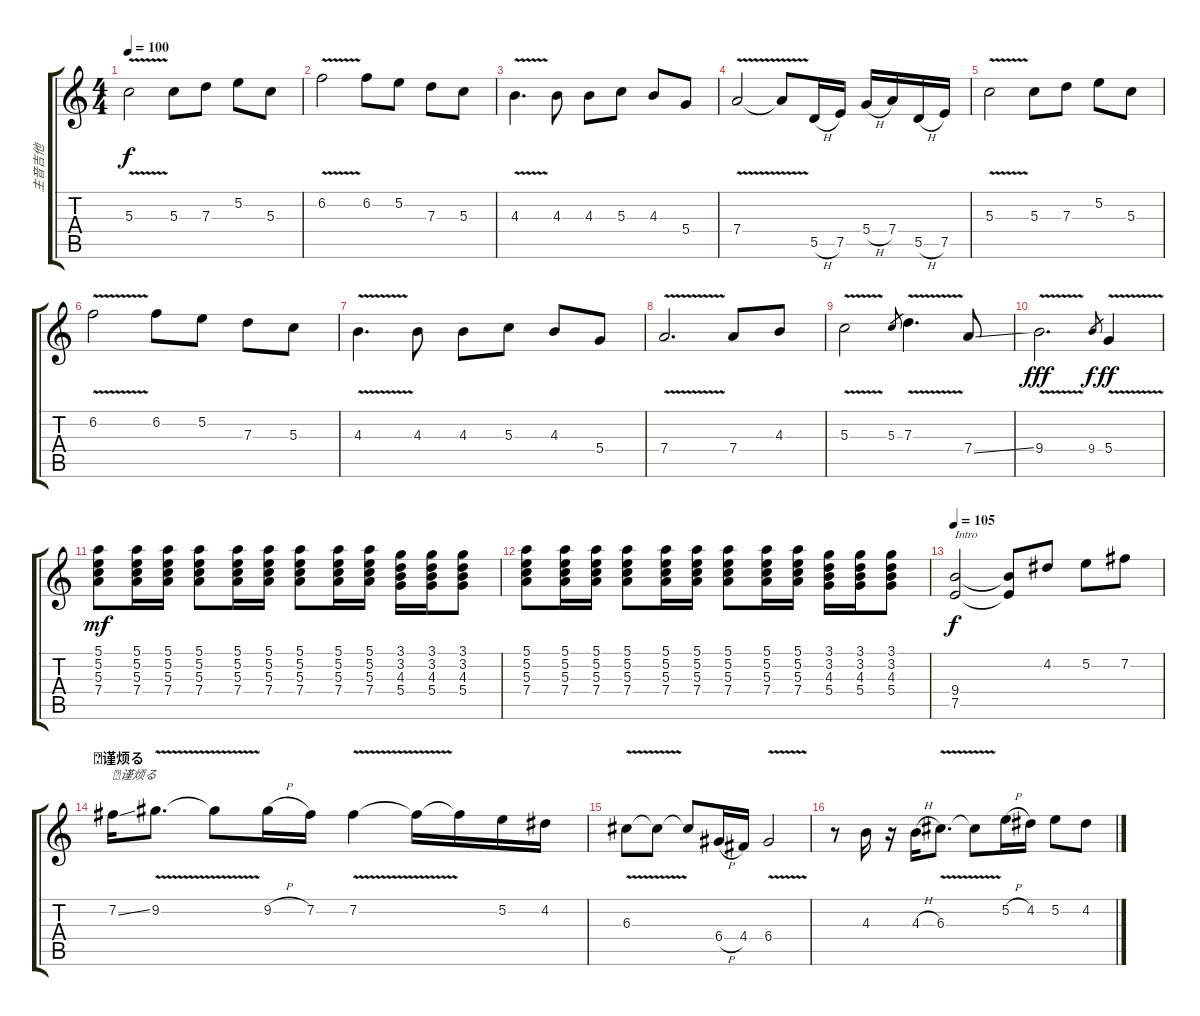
\track ("主音吉他" "主音吉他") {instrument overdrivenguitar}
\staff {score tabs}
\tuning (E4 B3 G3 D3 A2 E2) {hide}
\ts (4 4)
\tempo 100
\clef g2
\ks c
5.3{v}.2{dy f} 5.3.8 7.3.8 5.2.8 5.3.8 |
6.2{v}.2 6.2.8 5.2.8 7.3.8 5.3.8 |
4.3{v}.4{d} 4.3.8 4.3.8 5.3.8 4.3.8 5.4.8 |
7.4{v}.2 7.4{t}.8 5.5{h}.16 7.5.16 5.4{h}.16 7.4.16 5.5{h}.16 7.5.16 |
5.3{v}.2 5.3.8 7.3.8 5.2.8 5.3.8 |
6.2{v}.2 6.2.8 5.2.8 7.3.8 5.3.8 |
4.3{v}.4{d} 4.3.8 4.3.8 5.3.8 4.3.8 5.4.8 |
7.4{v}.2{d} 7.4.8 4.3.8 |
5.3{v}.2 5.3.8{gr} 7.3{v}.4{d} 7.4{ss}.8 |
9.4{v}.2{d dy fff} 9.4.8{gr dy f} 5.4{v}.4{dy ff} |
(5.1 5.2 5.3 7.4).8{dy mf} (5.1 5.2 5.3 7.4).16 (5.1 5.2 5.3 7.4).16 (5.1 5.2 5.3 7.4).8 (5.1 5.2 5.3 7.4).16 (5.1 5.2 5.3 7.4).16 (5.1 5.2 5.3 7.4).8 (5.1 5.2 5.3 7.4).16 (5.1 5.2 5.3 7.4).16 (3.1 3.2 4.3 5.4).16 (3.1 3.2 4.3 5.4).16 (3.1 3.2 4.3 5.4).8 |
(5.1 5.2 5.3 7.4).8 (5.1 5.2 5.3 7.4).16 (5.1 5.2 5.3 7.4).16 (5.1 5.2 5.3 7.4).8 (5.1 5.2 5.3 7.4).16 (5.1 5.2 5.3 7.4).16 (5.1 5.2 5.3 7.4).8 (5.1 5.2 5.3 7.4).16 (5.1 5.2 5.3 7.4).16 (3.1 3.2 4.3 5.4).16 (3.1 3.2 4.3 5.4).16 (3.1 3.2 4.3 5.4).8 |
\tempo 105
(9.4 7.5).2{txt "Intro" dy f} (9.4{t} 7.5{t}).8 4.2.8 5.2.8 7.2.8 |
\section ("" "谨烦る  ")
7.2{ss}.16{txt "谨烦る  "} 9.2{v}.8{d} 9.2{t}.8 9.2{h}.16 7.2.16 7.2{v}.4 7.2{t}.16 7.2{t}.16 5.2.16 4.2.16 |
6.3{v}.8 6.3{t}.8 6.3{t}.8 6.4{h}.16 4.4.16 6.4{v}.2 |
r.8 4.3.16 r.16 4.3{h}.16 6.3{v}.8{d} 6.3{t}.8 5.2{h}.16 4.2.16 5.2.8 4.2.8
